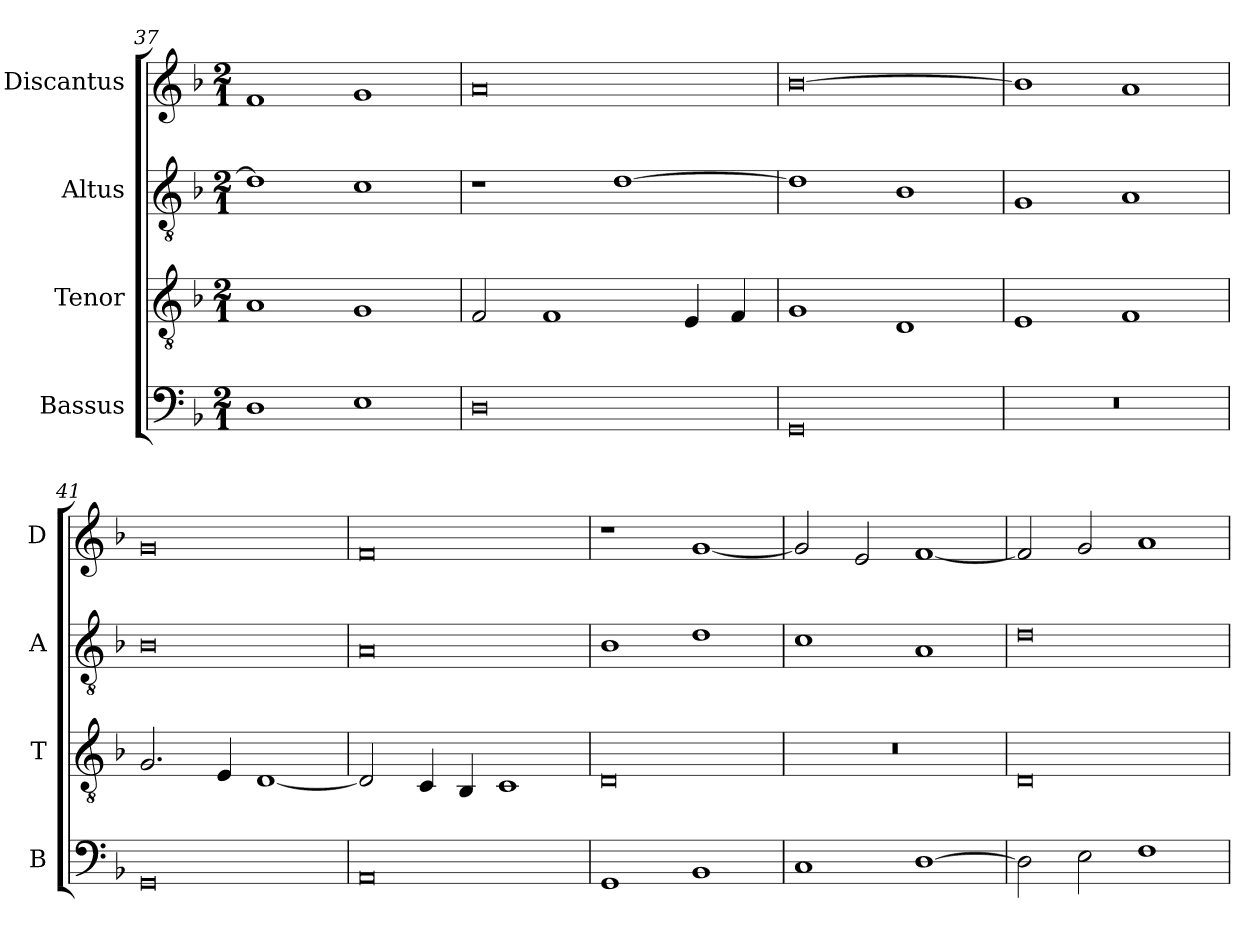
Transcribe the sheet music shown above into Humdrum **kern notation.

**kern	**kern	**kern	**kern
*part4	*part3	*part2	*part1
*staff4	*staff3	*staff2	*staff1
*I"Bassus	*I"Tenor	*I"Altus	*I"Discantus
*I'B	*I'T	*I'A	*I'D
*clefF4	*clefGv2	*clefGv2	*clefG2
*k[b-]	*k[b-]	*k[b-]	*k[b-]
*M2/1	*M2/1	*M2/1	*M2/1
=37	=37	=37	=37
1D	1A	1d]	1f
1E	1G	1c	1g
=38	=38	=38	=38
0D	2F/	1r	0a
.	1F	.	.
.	.	[1d	.
.	4E/	.	.
.	4F/	.	.
=39	=39	=39	=39
0GG	1G	1d]	[0b-
.	1D	1B-	.
=40	=40	=40	=40
0r	1E	1G	1b-]
.	1F	1A	1a
=41	=41	=41	=41
0GG	2.G/	0B-	0g
.	4E/	.	.
.	[1D	.	.
=42	=42	=42	=42
0AA	2D/]	0A	0f
.	4C/	.	.
.	4BB-/	.	.
.	1C	.	.
=43	=43	=43	=43
1GG	0D	1B-	1r
1BB-	.	1d	[1g
=44	=44	=44	=44
1C	0r	1c	2g/]
.	.	.	2e/
[1D	.	1A	[1f
=45	=45	=45	=45
2D\]	0D	0d	2f/]
2E\	.	.	2g/
1F	.	.	1a
=	=	=	=
*-	*-	*-	*-
